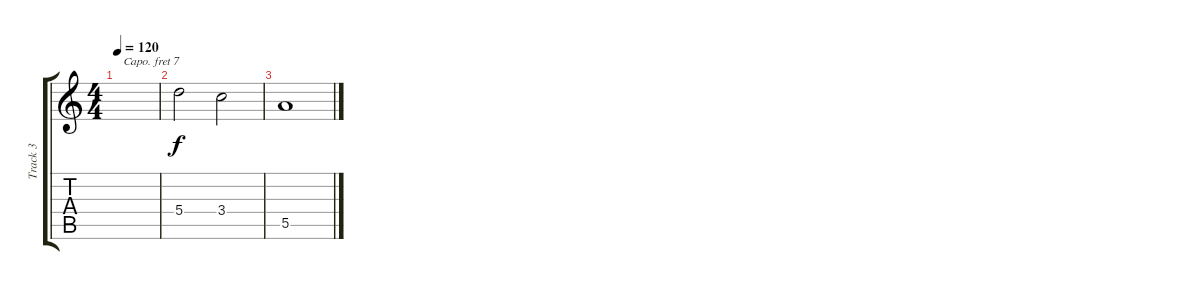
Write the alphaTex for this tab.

\track ("Track 3" "Track 3") {instrument contrabass}
\staff {score tabs}
\capo 7
\tuning (E4 B3 G3 D3 A2 E2) {hide}
\ts (4 4)
\tempo 120
\clef g2
\ks c
|
5.4.2 3.4.2 |
5.5.1
